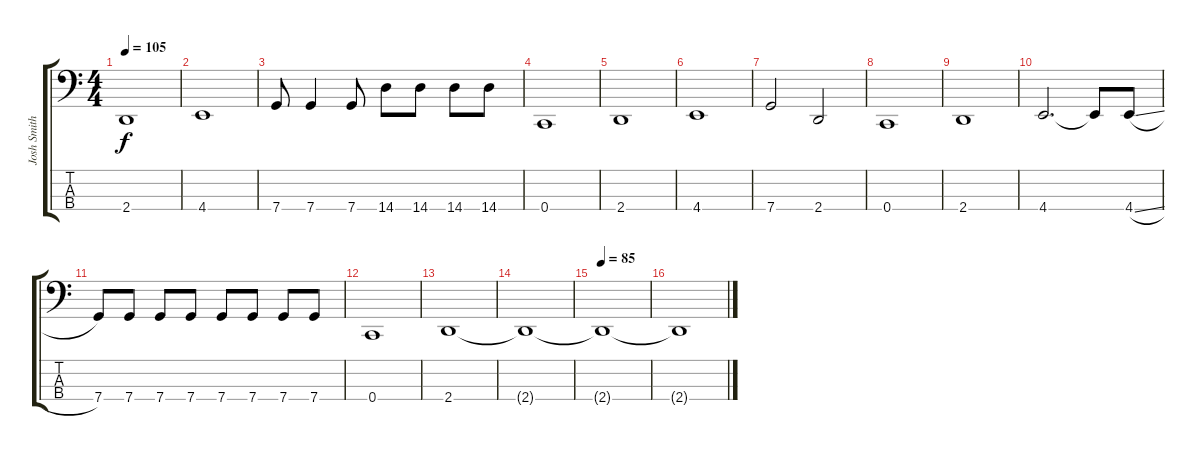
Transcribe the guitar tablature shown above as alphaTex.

\track ("Josh Smith" "Josh Smith") {instrument electricbassfinger}
\staff {score tabs}
\tuning (F2 C2 G1 C1) {hide}
\ts (4 4)
\tempo 105
\clef f4
\ks c
2.4.1{dy f} |
4.4.1 |
7.4.8 7.4.4 7.4.8 14.4.8 14.4.8 14.4.8 14.4.8 |
0.4.1 |
2.4.1 |
4.4.1 |
7.4.2 2.4.2 |
0.4.1 |
2.4.1 |
4.4.2{d} 4.4{t}.8 4.4{sl}.8 |
7.4.8 7.4.8 7.4.8 7.4.8 7.4.8 7.4.8 7.4.8 7.4.8 |
0.4.1 |
2.4.1 |
2.4{t}.1 |
\tempo 85
2.4{t}.1 |
2.4{t}.1
